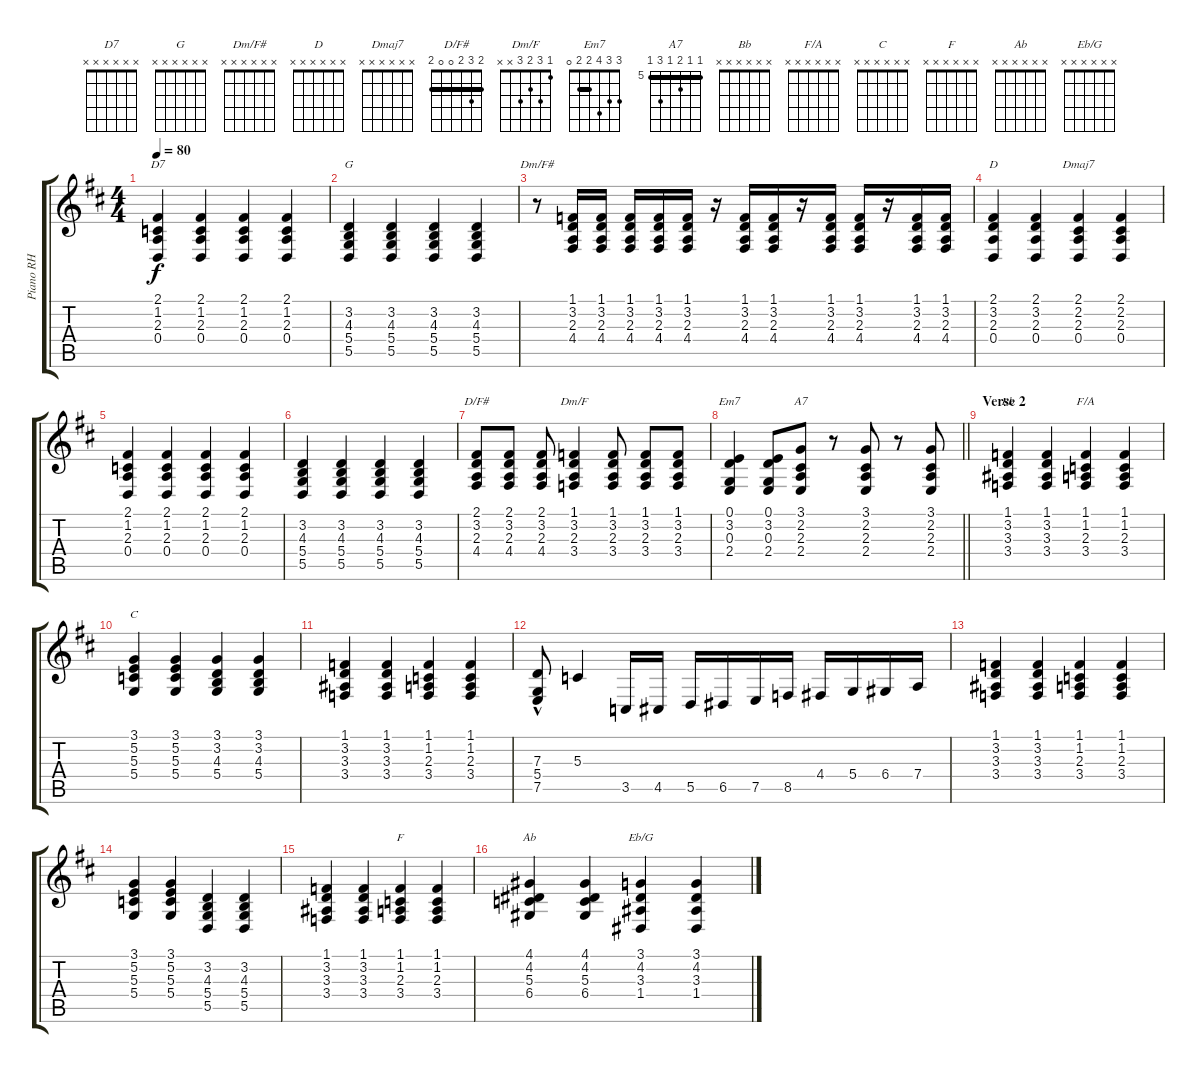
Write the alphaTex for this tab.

\track ("Piano RH" "Piano RH") {instrument acousticgrandpiano}
\staff {score tabs}
\tuning (E4 B3 G3 D3 A2 E2) {hide}
\chord ("D7" x x x x x x)
\chord ("G" x x x x x x)
\chord ("Dm/F#" x x x x x x)
\chord ("D" x x x x x x)
\chord ("Dmaj7" x x x x x x)
\chord ("D/F#" 2 3 2 0 0 2) {barre 2}
\chord ("Dm/F" 1 3 2 3 x x)
\chord ("Em7" 3 3 4 2 2 0) {barre 2}
\chord ("A7" 5 5 6 5 7 5) {firstfret 5 barre 5}
\chord ("Bb" x x x x x x)
\chord ("F/A" x x x x x x)
\chord ("C" x x x x x x)
\chord ("F" x x x x x x)
\chord ("Ab" x x x x x x)
\chord ("Eb/G" x x x x x x)
\ts (4 4)
\tempo 80
\clef g2
\ks d
(2.1 1.2 2.3 0.4).4{ch "D7" dy f} (2.1 1.2 2.3 0.4).4 (2.1 1.2 2.3 0.4).4 (2.1 1.2 2.3 0.4).4 |
(3.2 4.3 5.4 5.5).4{ch "G"} (3.2 4.3 5.4 5.5).4 (3.2 4.3 5.4 5.5).4 (3.2 4.3 5.4 5.5).4 |
r.8{ch "Dm/F#"} (1.1 3.2 2.3 4.4).16 (1.1 3.2 2.3 4.4).16 (1.1 3.2 2.3 4.4).16 (1.1 3.2 2.3 4.4).16 (1.1 3.2 2.3 4.4).16 r.16 (1.1 3.2 2.3 4.4).16 (1.1 3.2 2.3 4.4).16 r.16 (1.1 3.2 2.3 4.4).16 (1.1 3.2 2.3 4.4).16 r.16 (1.1 3.2 2.3 4.4).16 (1.1 3.2 2.3 4.4).16 |
(2.1 3.2 2.3 0.4).4{ch "D"} (2.1 3.2 2.3 0.4).4 (2.1 2.2 2.3 0.4).4{ch "Dmaj7"} (2.1 2.2 2.3 0.4).4 |
(2.1 1.2 2.3 0.4).4 (2.1 1.2 2.3 0.4).4 (2.1 1.2 2.3 0.4).4 (2.1 1.2 2.3 0.4).4 |
(3.2 4.3 5.4 5.5).4 (3.2 4.3 5.4 5.5).4 (3.2 4.3 5.4 5.5).4 (3.2 4.3 5.4 5.5).4 |
(2.1 3.2 2.3 4.4).8{ch "D/F#"} (2.1 3.2 2.3 4.4).8 (2.1 3.2 2.3 4.4).8 (1.1 3.2 2.3 3.4).4{ch "Dm/F"} (1.1 3.2 2.3 3.4).8 (1.1 3.2 2.3 3.4).8 (1.1 3.2 2.3 3.4).8 |
\barLineRight lightlight
(0.1 3.2 0.3 2.4).4{ch "Em7"} (0.1 3.2 0.3 2.4).8 (3.1 2.2 2.3 2.4).8{ch "A7"} r.8 (3.1 2.2 2.3 2.4).8 r.8 (3.1 2.2 2.3 2.4).8 |
\section ("" "Verse 2")
(1.1 3.2 3.3 3.4).4{ch "Bb"} (1.1 3.2 3.3 3.4).4 (1.1 1.2 2.3 3.4).4{ch "F/A"} (1.1 1.2 2.3 3.4).4 |
(3.1 5.2 5.3 5.4).4{ch "C"} (3.1 5.2 5.3 5.4).4 (3.1 3.2 4.3 5.4).4 (3.1 3.2 4.3 5.4).4 |
(1.1 3.2 3.3 3.4).4 (1.1 3.2 3.3 3.4).4 (1.1 1.2 2.3 3.4).4 (1.1 1.2 2.3 3.4).4 |
(7.3 5.4{hac} 7.5{hac}).8 5.3.4 3.5.16 4.5.16 5.5.16 6.5.16 7.5.16 8.5.16 4.4.16 5.4.16 6.4.16 7.4.16 |
(1.1 3.2 3.3 3.4).4 (1.1 3.2 3.3 3.4).4 (1.1 1.2 2.3 3.4).4 (1.1 1.2 2.3 3.4).4 |
(3.1 5.2 5.3 5.4).4 (3.1 5.2 5.3 5.4).4 (3.2 4.3 5.4 5.5).4 (3.2 4.3 5.4 5.5).4 |
(1.1 3.2 3.3 3.4).4 (1.1 3.2 3.3 3.4).4 (1.1 1.2 2.3 3.4).4{ch "F"} (1.1 1.2 2.3 3.4).4 |
(4.1 4.2 5.3 6.4).4{ch "Ab"} (4.1 4.2 5.3 6.4).4 (3.1 4.2 3.3 1.4).4{ch "Eb/G"} (3.1 4.2 3.3 1.4).4
